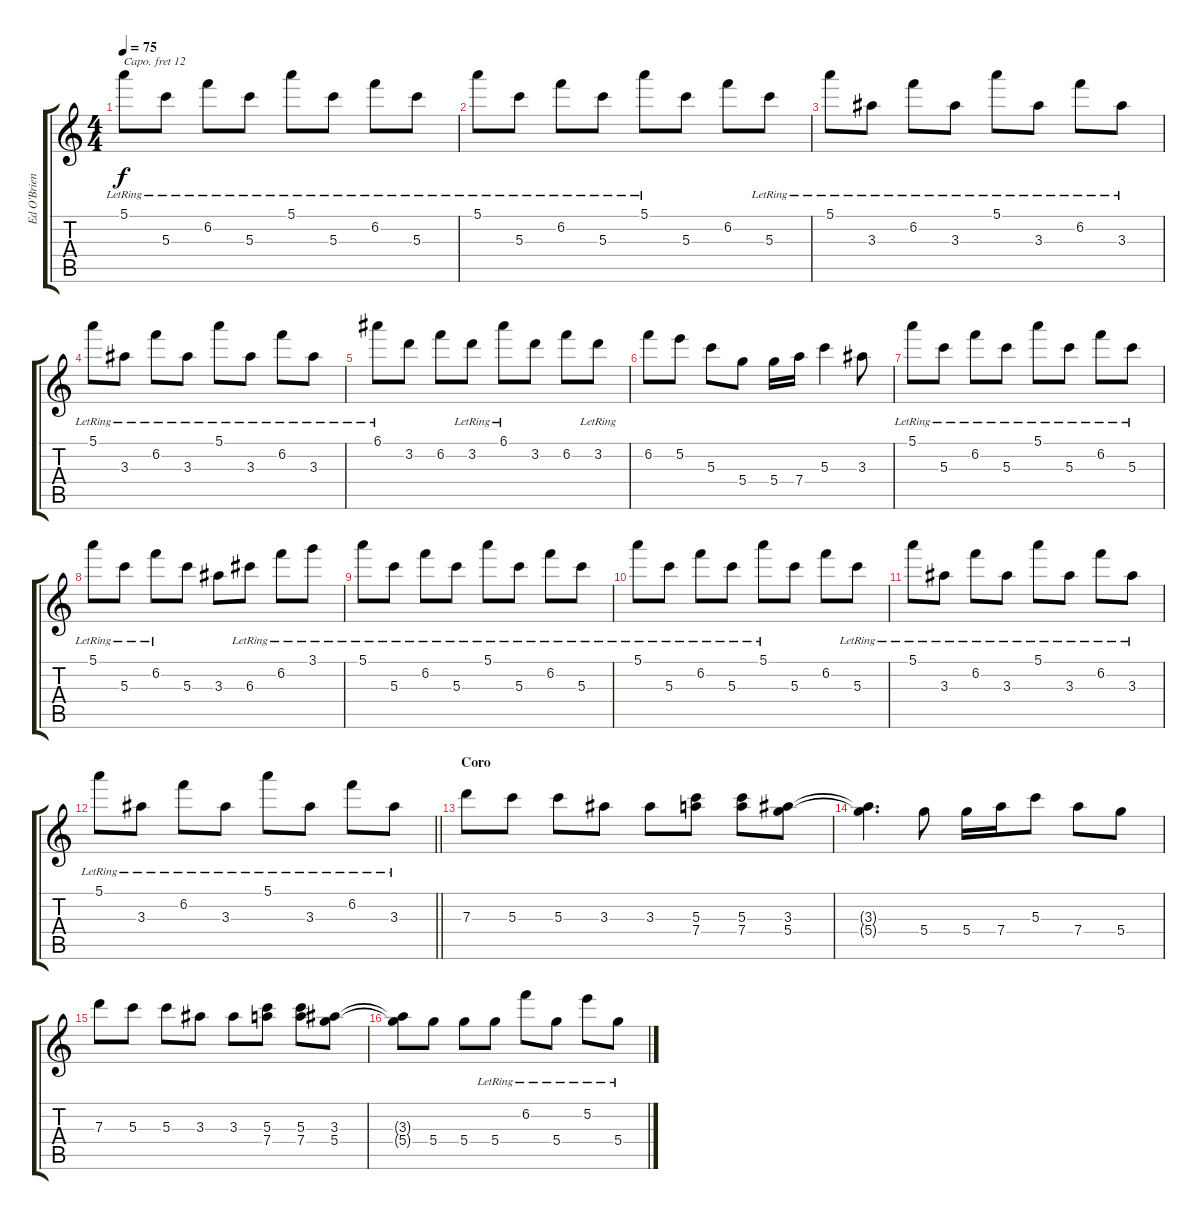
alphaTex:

\track ("Ed O'Brien" "Ed O'Brien") {instrument electricguitarjazz}
\staff {score tabs}
\capo 12
\tuning (E4 B3 G3 D3 A2 E2) {hide}
\ts (4 4)
\tempo 75
\clef g2
\ks c
5.1{lr}.8{dy f} 5.3{lr}.8 6.2{lr}.8 5.3{lr}.8 5.1{lr}.8 5.3{lr}.8 6.2{lr}.8 5.3{lr}.8 |
5.1{lr}.8 5.3{lr}.8 6.2{lr}.8 5.3{lr}.8 5.1{lr}.8 5.3.8 6.2.8 5.3{lr}.8 |
5.1{lr}.8 3.3{lr}.8 6.2{lr}.8 3.3{lr}.8 5.1{lr}.8 3.3{lr}.8 6.2{lr}.8 3.3{lr}.8 |
5.1{lr}.8 3.3{lr}.8 6.2{lr}.8 3.3{lr}.8 5.1{lr}.8 3.3{lr}.8 6.2{lr}.8 3.3{lr}.8 |
6.1{lr}.8 3.2.8 6.2.8 3.2{lr}.8 6.1{lr}.8 3.2.8 6.2.8 3.2{lr}.8 |
6.2.8 5.2.8 5.3.8 5.4.8 5.4.16 7.4.16 5.3.4 3.3.8 |
5.1{lr}.8 5.3{lr}.8 6.2{lr}.8 5.3{lr}.8 5.1{lr}.8 5.3{lr}.8 6.2{lr}.8 5.3{lr}.8 |
5.1{lr}.8 5.3{lr}.8 6.2{lr}.8 5.3.8 3.3.8 6.3{lr}.8 6.2{lr}.8 3.1{lr}.8 |
5.1{lr}.8 5.3{lr}.8 6.2{lr}.8 5.3{lr}.8 5.1{lr}.8 5.3{lr}.8 6.2{lr}.8 5.3{lr}.8 |
5.1{lr}.8 5.3{lr}.8 6.2{lr}.8 5.3{lr}.8 5.1{lr}.8 5.3.8 6.2.8 5.3{lr}.8 |
5.1{lr}.8 3.3{lr}.8 6.2{lr}.8 3.3{lr}.8 5.1{lr}.8 3.3{lr}.8 6.2{lr}.8 3.3{lr}.8 |
\barLineRight lightlight
5.1{lr}.8 3.3{lr}.8 6.2{lr}.8 3.3{lr}.8 5.1{lr}.8 3.3{lr}.8 6.2{lr}.8 3.3{lr}.8 |
\section ("" "Coro")
7.3.8 5.3.8 5.3.8 3.3.8 3.3.8 (5.3 7.4).8 (5.3 7.4).8 (3.3 5.4).8 |
(3.3{t} 5.4{t}).4{d} 5.4.8 5.4.16 7.4.16 5.3.8 7.4.8 5.4.8 |
7.3.8 5.3.8 5.3.8 3.3.8 3.3.8 (5.3 7.4).8 (5.3 7.4).8 (3.3 5.4).8 |
(3.3{t} 5.4{t}).8 5.4.8 5.4.8 5.4{lr}.8 6.2{lr}.8 5.4{lr}.8 5.2{lr}.8 5.4{lr}.8
